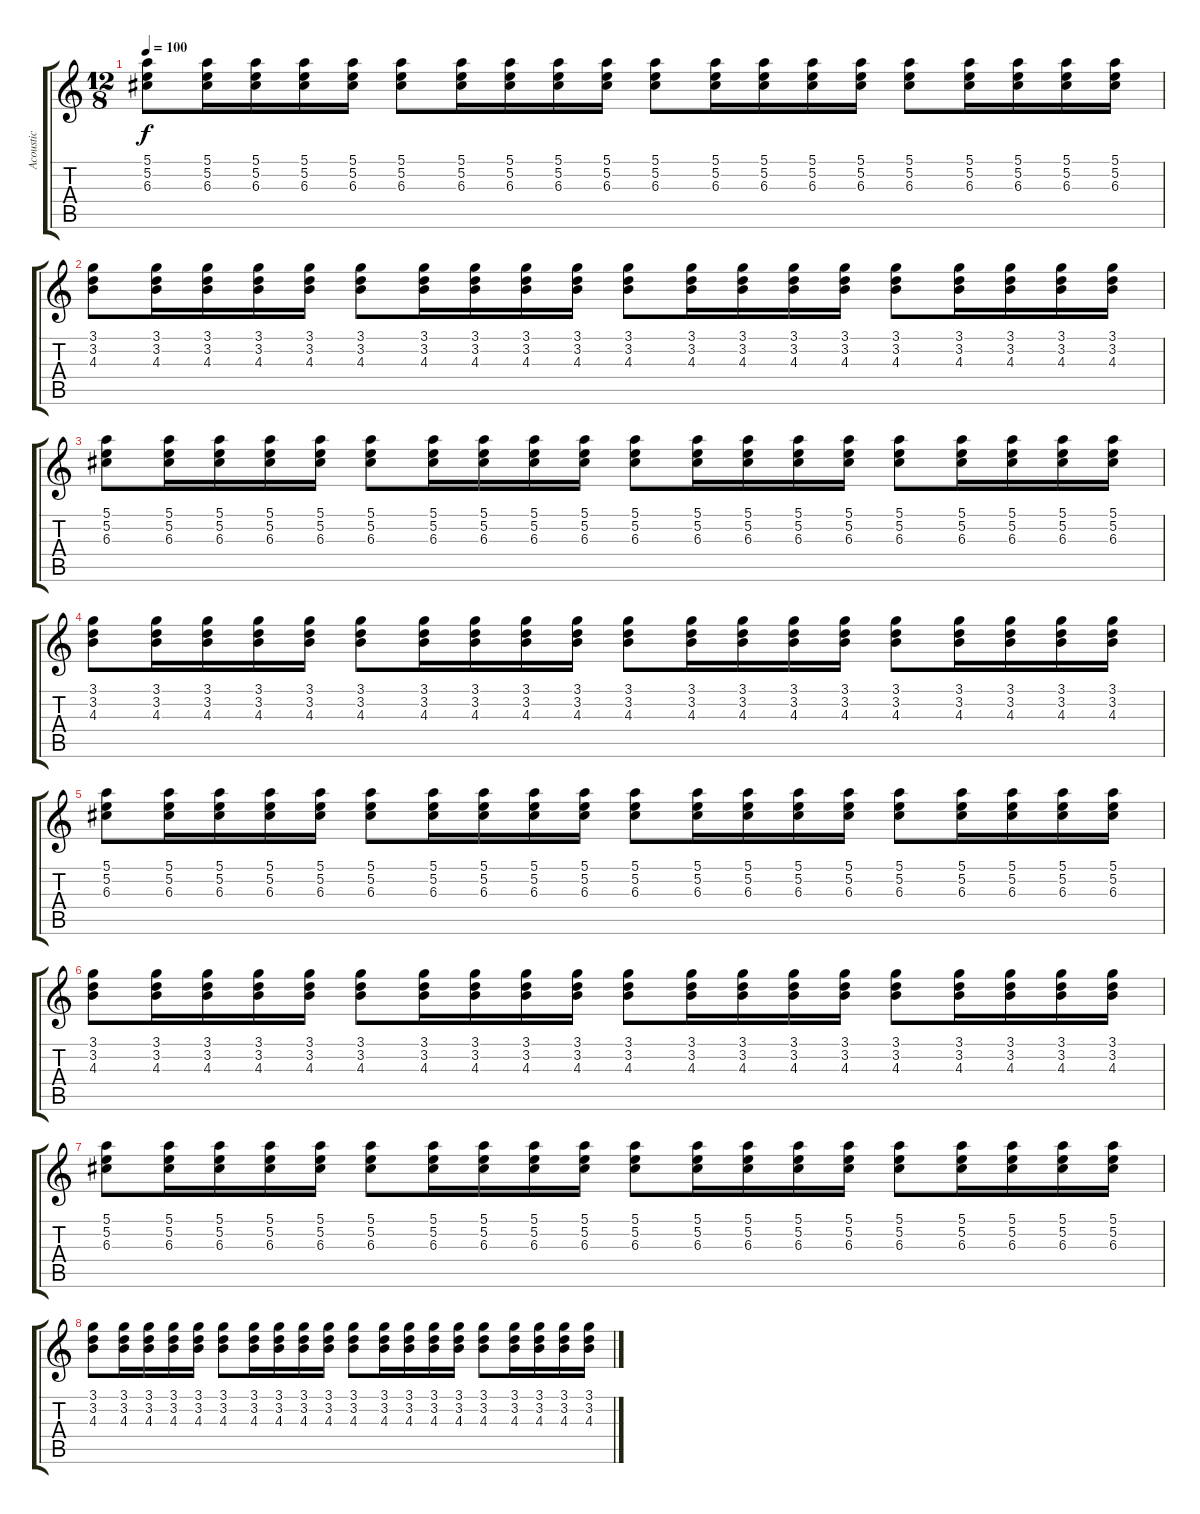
\track ("Acoustic" "Acoustic") {instrument electricguitarjazz}
\staff {score tabs}
\tuning (E4 B3 G3 D3 A2 E2) {hide}
\ts (12 8)
\tempo 100
\clef g2
\ks c
(5.1 5.2 6.3).8{dy f} (5.1 5.2 6.3).16 (5.1 5.2 6.3).16 (5.1 5.2 6.3).16 (5.1 5.2 6.3).16 (5.1 5.2 6.3).8 (5.1 5.2 6.3).16 (5.1 5.2 6.3).16 (5.1 5.2 6.3).16 (5.1 5.2 6.3).16 (5.1 5.2 6.3).8 (5.1 5.2 6.3).16 (5.1 5.2 6.3).16 (5.1 5.2 6.3).16 (5.1 5.2 6.3).16 (5.1 5.2 6.3).8 (5.1 5.2 6.3).16 (5.1 5.2 6.3).16 (5.1 5.2 6.3).16 (5.1 5.2 6.3).16 |
(3.1 3.2 4.3).8 (3.1 3.2 4.3).16 (3.1 3.2 4.3).16 (3.1 3.2 4.3).16 (3.1 3.2 4.3).16 (3.1 3.2 4.3).8 (3.1 3.2 4.3).16 (3.1 3.2 4.3).16 (3.1 3.2 4.3).16 (3.1 3.2 4.3).16 (3.1 3.2 4.3).8 (3.1 3.2 4.3).16 (3.1 3.2 4.3).16 (3.1 3.2 4.3).16 (3.1 3.2 4.3).16 (3.1 3.2 4.3).8 (3.1 3.2 4.3).16 (3.1 3.2 4.3).16 (3.1 3.2 4.3).16 (3.1 3.2 4.3).16 |
(5.1 5.2 6.3).8 (5.1 5.2 6.3).16 (5.1 5.2 6.3).16 (5.1 5.2 6.3).16 (5.1 5.2 6.3).16 (5.1 5.2 6.3).8 (5.1 5.2 6.3).16 (5.1 5.2 6.3).16 (5.1 5.2 6.3).16 (5.1 5.2 6.3).16 (5.1 5.2 6.3).8 (5.1 5.2 6.3).16 (5.1 5.2 6.3).16 (5.1 5.2 6.3).16 (5.1 5.2 6.3).16 (5.1 5.2 6.3).8 (5.1 5.2 6.3).16 (5.1 5.2 6.3).16 (5.1 5.2 6.3).16 (5.1 5.2 6.3).16 |
(3.1 3.2 4.3).8 (3.1 3.2 4.3).16 (3.1 3.2 4.3).16 (3.1 3.2 4.3).16 (3.1 3.2 4.3).16 (3.1 3.2 4.3).8 (3.1 3.2 4.3).16 (3.1 3.2 4.3).16 (3.1 3.2 4.3).16 (3.1 3.2 4.3).16 (3.1 3.2 4.3).8 (3.1 3.2 4.3).16 (3.1 3.2 4.3).16 (3.1 3.2 4.3).16 (3.1 3.2 4.3).16 (3.1 3.2 4.3).8 (3.1 3.2 4.3).16 (3.1 3.2 4.3).16 (3.1 3.2 4.3).16 (3.1 3.2 4.3).16 |
(5.1 5.2 6.3).8 (5.1 5.2 6.3).16 (5.1 5.2 6.3).16 (5.1 5.2 6.3).16 (5.1 5.2 6.3).16 (5.1 5.2 6.3).8 (5.1 5.2 6.3).16 (5.1 5.2 6.3).16 (5.1 5.2 6.3).16 (5.1 5.2 6.3).16 (5.1 5.2 6.3).8 (5.1 5.2 6.3).16 (5.1 5.2 6.3).16 (5.1 5.2 6.3).16 (5.1 5.2 6.3).16 (5.1 5.2 6.3).8 (5.1 5.2 6.3).16 (5.1 5.2 6.3).16 (5.1 5.2 6.3).16 (5.1 5.2 6.3).16 |
(3.1 3.2 4.3).8 (3.1 3.2 4.3).16 (3.1 3.2 4.3).16 (3.1 3.2 4.3).16 (3.1 3.2 4.3).16 (3.1 3.2 4.3).8 (3.1 3.2 4.3).16 (3.1 3.2 4.3).16 (3.1 3.2 4.3).16 (3.1 3.2 4.3).16 (3.1 3.2 4.3).8 (3.1 3.2 4.3).16 (3.1 3.2 4.3).16 (3.1 3.2 4.3).16 (3.1 3.2 4.3).16 (3.1 3.2 4.3).8 (3.1 3.2 4.3).16 (3.1 3.2 4.3).16 (3.1 3.2 4.3).16 (3.1 3.2 4.3).16 |
(5.1 5.2 6.3).8 (5.1 5.2 6.3).16 (5.1 5.2 6.3).16 (5.1 5.2 6.3).16 (5.1 5.2 6.3).16 (5.1 5.2 6.3).8 (5.1 5.2 6.3).16 (5.1 5.2 6.3).16 (5.1 5.2 6.3).16 (5.1 5.2 6.3).16 (5.1 5.2 6.3).8 (5.1 5.2 6.3).16 (5.1 5.2 6.3).16 (5.1 5.2 6.3).16 (5.1 5.2 6.3).16 (5.1 5.2 6.3).8 (5.1 5.2 6.3).16 (5.1 5.2 6.3).16 (5.1 5.2 6.3).16 (5.1 5.2 6.3).16 |
(3.1 3.2 4.3).8 (3.1 3.2 4.3).16 (3.1 3.2 4.3).16 (3.1 3.2 4.3).16 (3.1 3.2 4.3).16 (3.1 3.2 4.3).8 (3.1 3.2 4.3).16 (3.1 3.2 4.3).16 (3.1 3.2 4.3).16 (3.1 3.2 4.3).16 (3.1 3.2 4.3).8 (3.1 3.2 4.3).16 (3.1 3.2 4.3).16 (3.1 3.2 4.3).16 (3.1 3.2 4.3).16 (3.1 3.2 4.3).8 (3.1 3.2 4.3).16 (3.1 3.2 4.3).16 (3.1 3.2 4.3).16 (3.1 3.2 4.3).16
